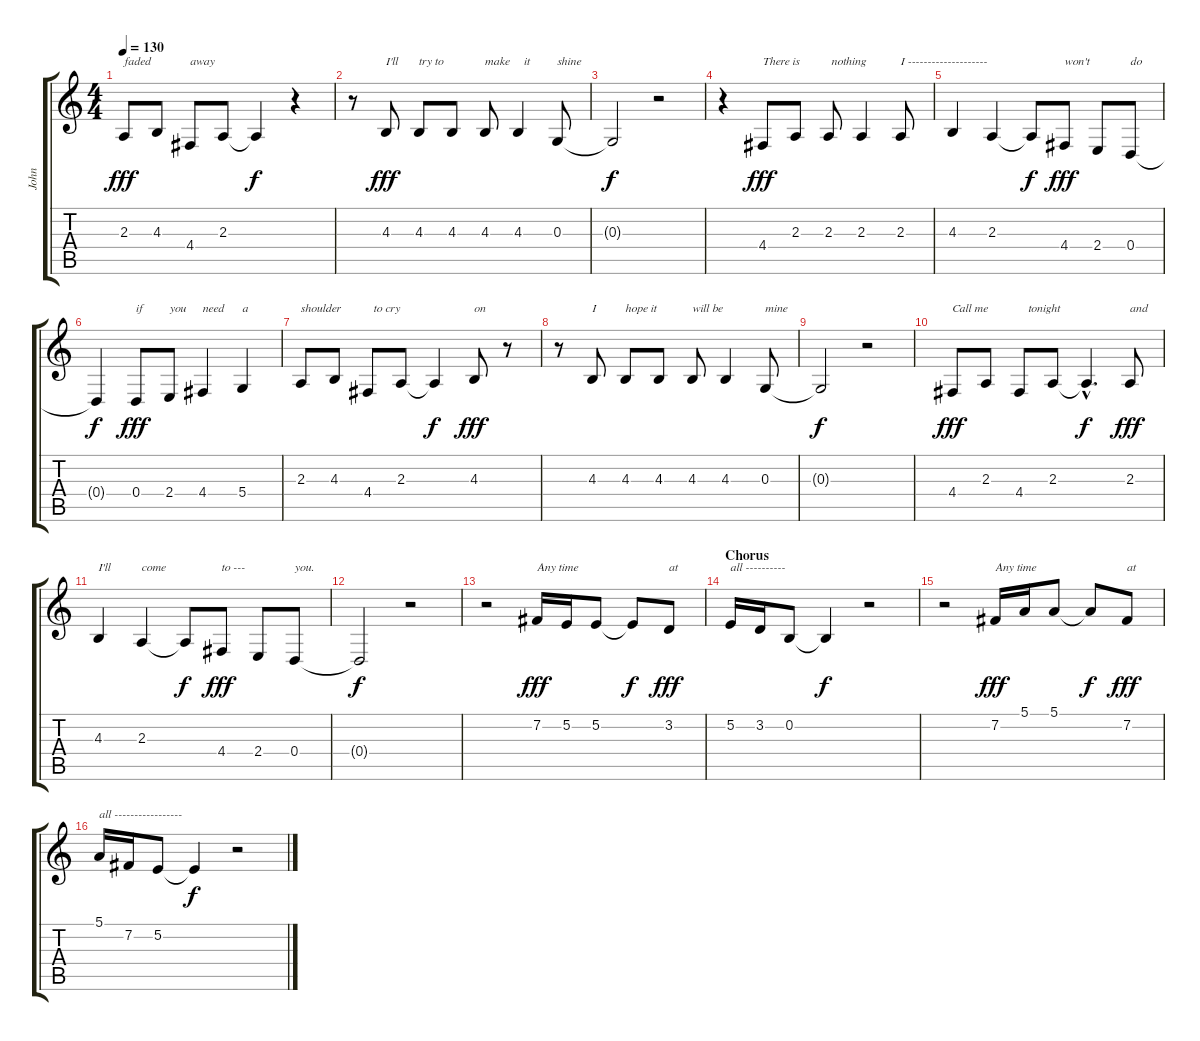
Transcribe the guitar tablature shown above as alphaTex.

\track ("John" "John") {instrument tenorsax}
\staff {score tabs}
\tuning (E4 B3 G3 D3 A2 E2) {hide}
\ts (4 4)
\tempo 130
\clef g2
\ks c
2.3.8{txt "faded" dy fff} 4.3.8 4.4.8{txt "away"} 2.3.8 2.3{t}.4{dy f} r.4 |
r.8 4.3.8{txt "I'll" dy fff} 4.3.8{txt "try to"} 4.3.8 4.3.8{txt "make"} 4.3.4{txt "  it"} 0.3.8{txt "shine"} |
0.3{t}.2{dy f} r.2 |
r.4{txt " "} 4.4.8{txt "There is" dy fff} 2.3.8{txt " "} 2.3.8{txt " nothing"} 2.3.4 2.3.8{txt "I --------------------"} |
4.3.4{txt " "} 2.3.4{txt " "} 2.3{t}.8{dy f} 4.4.8{txt "won't" dy fff} 2.4.8 0.4.8{txt "do"} |
0.4{t}.4{dy f} 0.4.8{txt "if" dy fff} 2.4.8{txt "you"} 4.4.4{txt "need"} 5.4.4{txt "a"} |
2.3.8{txt "shoulder"} 4.3.8 4.4.8{txt "  to cry"} 2.3.8 2.3{t}.4{dy f} 4.3.8{txt "on" dy fff} r.8 |
r.8 4.3.8{txt "I"} 4.3.8{txt "hope it"} 4.3.8 4.3.8{txt "will be"} 4.3.4{txt " "} 0.3.8{txt "mine"} |
0.3{t}.2{dy f} r.2 |
4.4.8{txt "Call me" dy fff} 2.3.8 4.4.8{txt "   tonight"} 2.3.8 2.3{hac t}.4{d dy f} 2.3.8{txt "and" dy fff} |
4.3.4{txt "I'll"} 2.3.4{txt "come"} 2.3{t}.8{dy f} 4.4.8{txt "to ---" dy fff} 2.4.8 0.4.8{txt "you."} |
0.4{t}.2{dy f} r.2 |
r.2 7.2.16{txt "Any time" dy fff} 5.2.16 5.2.8 5.2{t}.8{dy f} 3.2.8{txt "at" dy fff} |
\section ("" "Chorus")
5.2.16{txt "all ----------"} 3.2.16 0.2.8 0.2{t}.4{dy f} r.2 |
r.2 7.2.16{txt "Any time" dy fff} 5.1.16 5.1.8 5.1{t}.8{dy f} 7.2.8{txt "at" dy fff} |
5.1.16{txt "all -----------------"} 7.2.16 5.2.8 5.2{t}.4{dy f} r.2
